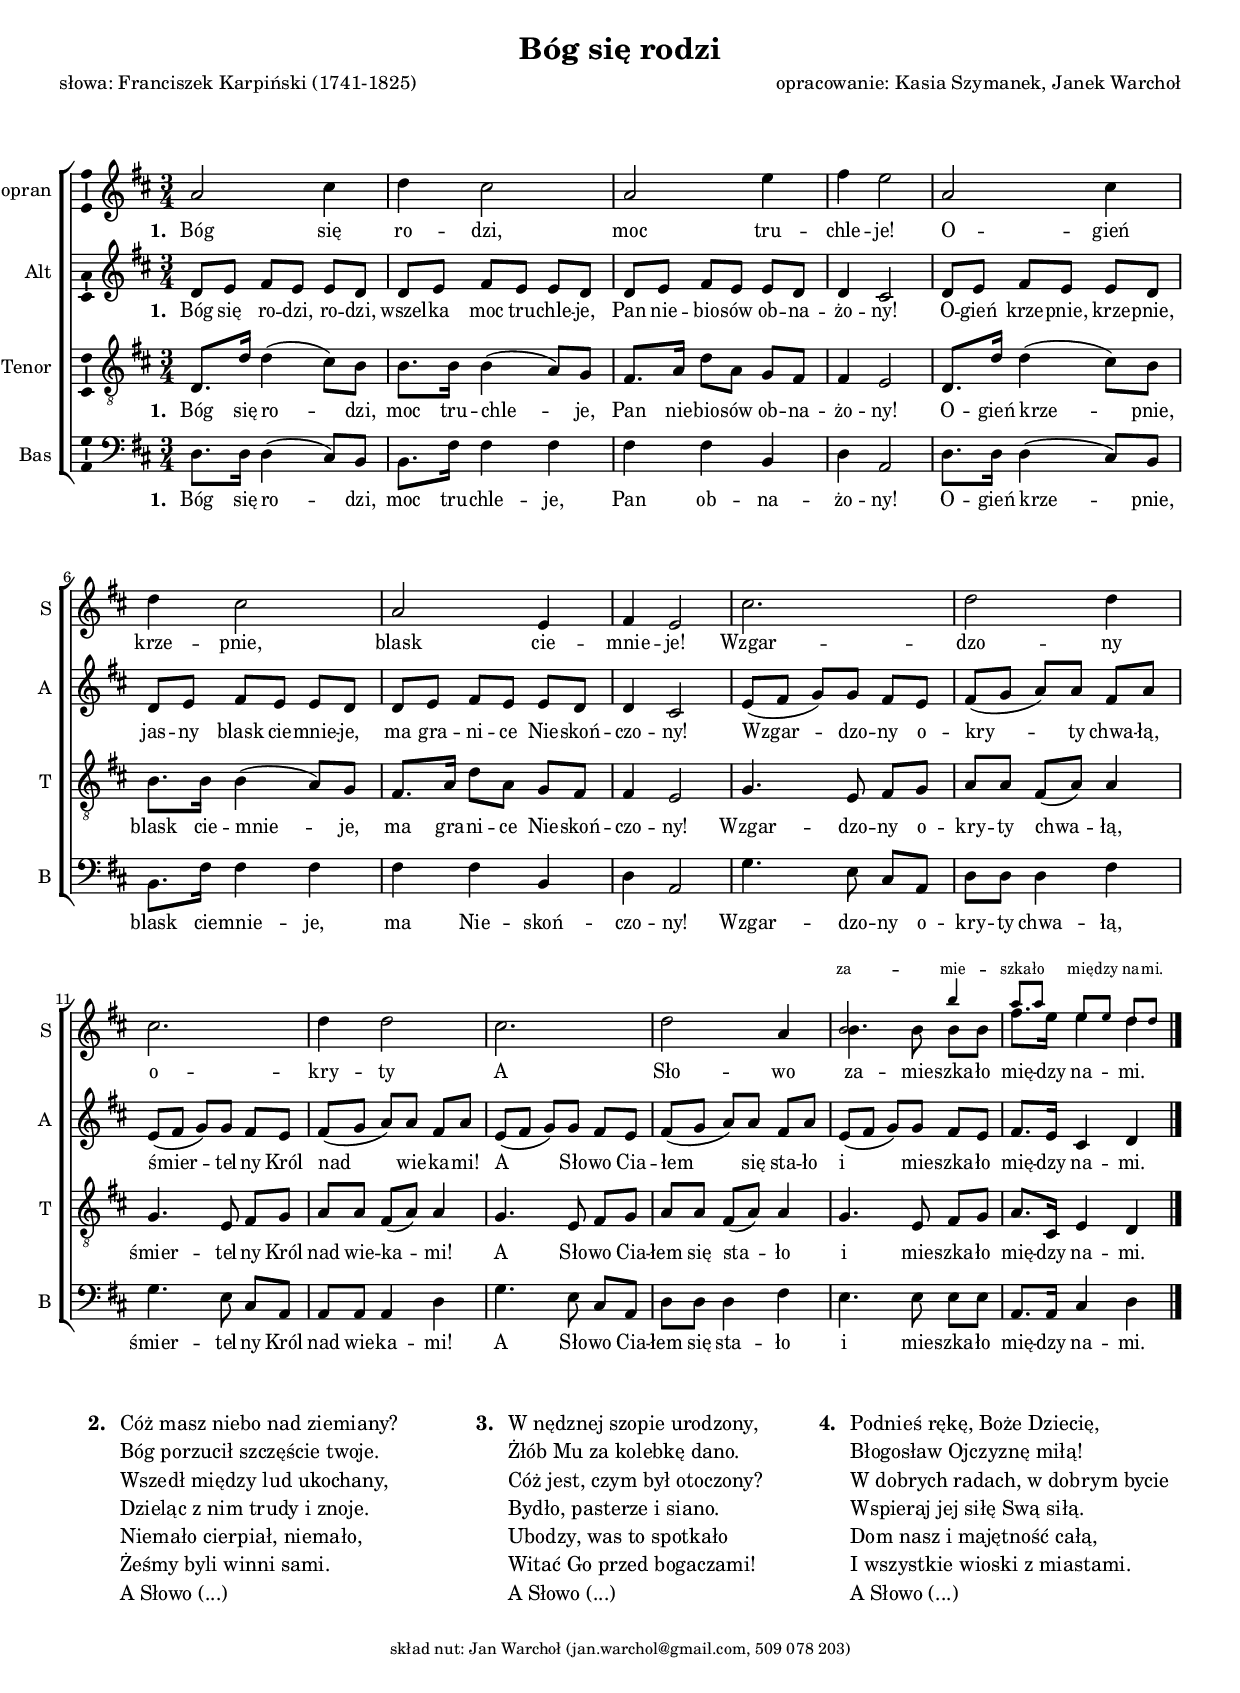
\version "2.19.0"
#(ly:set-option 'strokeadjust #t)

\header {
  title = "Bóg się rodzi"
  poet = "słowa: Franciszek Karpiński (1741-1825)"
  composer = "opracowanie: Kasia Szymanek, Janek Warchoł"
}

%--------------------------------MELODIA
metrumitp = {
  \key d \major
  \time 3/4
  \set Timing.beamExceptions = #'()
  \tempo ""
}
melodiaSopranu =
\relative f' {
  \metrumitp
  a2 cis4 |
  d4 cis2 |
  a2 e'4 |
  fis4 e2 |
  a,2 cis4 |
  d4 cis2 |
  a2 e4 |
  fis4 e2 |
  cis'2. |
  d2 d4 |
  \break
  cis2. |
  d4 d2 |
  cis2. |
  d2 a4 |
  <<
    {
      b4. b8 b b |
      fis'8. e16 e4 d |
    }
    \new Voice = sopranPierwszy {
      \voiceOne
      \set fontSize = #-2
      b2 b'4 |
      a8 a e e d d |
    }
    \new Lyrics \with { alignAboveContext = sopran }
    \lyricsto sopranPierwszy \lyricmode {
      \set fontSize = #-2
      za -- mie -- szka -- ło mię -- dzy na -- mi.
    }
  >>
  \bar "|."
}

melodiaAltu =
\relative f' {
  \metrumitp
  \repeat unfold 2 {
    d8 e fis e e d |
    d8 e fis e e d |
    d8 e fis e e d |
    d4 cis2 |
  }
  \repeat unfold 3 {
    e8( fis g) g fis e |
    fis8( g a) a fis a |
  }
  e8( fis g) g fis e |
  fis8. e16 cis4 d |
  \bar "|."
}

melodiaTenorow =
\relative f {
  \metrumitp
  \repeat unfold 2 {
    d8. d'16 d4( cis8) b |
    b8. b16 b4( a8) g |
    fis8. a16 d8 a g fis |
    fis4 e2 |
  }
  \repeat unfold 3 {
    g4. e8 fis g |
    a8 a fis( a) a4 |
  }
  g4. e8 fis g |
  a8. cis,16 e4 d |
  \bar "|."
}

melodiaBasow =
\relative f {
  \metrumitp
  \repeat unfold 2 {
    d8. d16 d4( cis8) b |
    b8. fis'16 fis4 fis |
    fis4 fis b, |
    d4 a2 |
  }
  g'4. e8 cis a |
  d8 d d4 fis |
  g4. e8 cis a |
  a8 a a4 d |
  g4. e8 cis a |
  d8 d d4 fis |
  e4. e8 e e |
  a,8. a16 cis4 d |
  \bar "|."
}
akordy = \chordmode {
}

%--------------------------------SŁOWA

wzgardzony = \lyricmode {
  Wzgar -- dzo -- ny o -- kry -- ty chwa -- łą,
  śmier -- tel -- ny Król nad wie -- ka -- mi!
  A Sło -- wo Cia -- łem się sta -- ło
  i mie -- szka -- ło mię -- dzy na -- mi.
  i mie -- szka -- ło mię -- dzy na -- mi.
}

tekstSopranu = \lyricmode {
  \set stanza = "1. "
  Bóg się ro -- dzi, moc  tru -- chle -- je!
  O -- gień krze -- pnie, blask cie -- mnie -- je!
  Wzgar -- dzo -- ny o -- kry -- ty
  A Sło -- wo
  za -- mie -- szka -- ło mię -- dzy na -- mi.
}
tekstAltu = \lyricmode {
  \set stanza = "1. "
  Bóg się ro -- dzi, ro -- dzi, wszel -- ka moc  tru -- chle -- je,
  Pan nie -- bio -- sów ob -- na -- żo -- ny!
  O -- gień krze -- pnie,  krze -- pnie, jas -- ny blask cie -- mnie -- je,
  ma gra -- ni -- ce Nie -- skoń -- czo -- ny!
  \wzgardzony
}
tekstTenorow = \lyricmode {
  \set stanza = "1. "
  Bóg się ro -- dzi, moc  tru -- chle -- je,
  Pan nie -- bio -- sów ob -- na -- żo -- ny!
  O -- gień krze -- pnie, blask cie -- mnie -- je,
  ma gra -- ni -- ce Nie -- skoń -- czo -- ny!
  \wzgardzony
}
tekstBasow = \lyricmode {
  \set stanza = "1. "
  Bóg się ro -- dzi, moc  tru -- chle -- je,
  Pan ob -- na -- żo -- ny!
  O -- gień krze -- pnie, blask cie -- mnie -- je,
  ma Nie -- skoń -- czo -- ny!
  \wzgardzony
}

zwrotkaII = \markup \column {
  "Cóż masz niebo nad ziemiany? "
  "Bóg porzucił szczęście twoje."
  "Wszedł między lud ukochany,"
  "Dzieląc z nim trudy i znoje."
  "Niemało cierpiał, niemało,"
  "Żeśmy byli winni sami."
  "A Słowo (...)"
}
zwrotkaIII = \markup \column {
  "W nędznej szopie urodzony, "
  "Żłób Mu za kolebkę dano."
  "Cóż jest, czym był otoczony?"
  "Bydło, pasterze i siano."
  "Ubodzy, was to spotkało"
  "Witać Go przed bogaczami!"
  "A Słowo (...)"
}
zwrotkaIV = \markup \column {
  "Podnieś rękę, Boże Dziecię,"
  "Błogosław Ojczyznę miłą!"
  "W dobrych radach, w dobrym bycie"
  "Wspieraj jej siłę Swą siłą."
  "Dom nasz i majętność całą,"
  "I wszystkie wioski z miastami."
  "A Słowo (...)"
}
zwrotkaV = \markup {
}

%--------------------------------USTAWIENIA

#(set-global-staff-size 16.5)

\paper {
  indent = 2 \mm
  system-count = 3
  short-indent = 2 \mm
  %left-margin = 15 \mm
  %right-margin = 15 \mm
  top-markup-spacing #'basic-distance = 8
  markup-system-spacing #'basic-distance = 18
  system-system-spacing #'basic-distance = 18
  system-system-spacing #'padding = 1
  score-markup-spacing #'basic-distance = 15
  %ragged-last-bottom = ##f
}

#(define powiekszenie-zwrotek '(1.05 . 1.1))
#(define interlinia '(baseline-skip . 3)) % 3 is Lily default
odstepMiedzyZwrotkami = \markup \vspace #2
odstepOdNumeruDoZwrotki = \markup \hspace #1

\layout {
  \override LyricText #'stencil =
  #(lambda (grob)
     (ly:stencil-scale (lyric-text::print grob) 0.9 1))
}

%--------------------------------STRUKTURA

\score {
  \new ChoirStaff <<
    \new ChordNames {
      \germanChords
      \set chordNameLowercaseMinor = ##t
      \akordy
    }
    \new Staff = sopran {
      \clef treble
      \set Staff.instrumentName = "Sopran "
      \set Staff.shortInstrumentName = "S "
      \new Voice = sopran
      \with { \consists "Ambitus_engraver" } {
        \set Staff.midiInstrument = "clarinet"
        \dynamicUp
        \tupletUp
        \melodiaSopranu
      }
    }
    \new Lyrics \lyricsto sopran \tekstSopranu

    \new Staff = alt
    \with { \consists "Ambitus_engraver" } {
      \clef treble
      \set Staff.instrumentName = "Alt "
      \set Staff.shortInstrumentName = "A "
      \new Voice = alt {
        \set Staff.midiInstrument = "clarinet"
        \dynamicUp
        \tupletUp
        \melodiaAltu
      }
    }
    \new Lyrics \lyricsto alt \tekstAltu

    \new Staff = tenor
    \with { \consists "Ambitus_engraver" } {
      \clef "treble_8"
      \set Staff.instrumentName = "Tenor "
      \set Staff.shortInstrumentName = "T "
      \new Voice = tenor {
        \set Staff.midiInstrument = "clarinet"
        \dynamicUp
        \tupletUp
        \melodiaTenorow
      }
    }
    \new Lyrics \lyricsto tenor \tekstTenorow

    \new Staff = bas
    \with { \consists "Ambitus_engraver" } {
      \clef bass
      \set Staff.instrumentName = "Bas "
      \set Staff.shortInstrumentName = "B "
      \new Voice = bas {
        \set Staff.midiInstrument = "clarinet"
        \dynamicUp
        \tupletUp
        \melodiaBasow
      }
    }
    \new Lyrics \lyricsto bas \tekstBasow
  >>
  \layout {
  }
  \midi {
    \tempo 4=85
  }
}

\markup {
  \fill-line {
    \scale #powiekszenie-zwrotek {
      \null

      \override #interlinia
      \line {
        \bold
        "2."
        \odstepOdNumeruDoZwrotki
        \zwrotkaII
      }

      \null

      \override #interlinia
      \line {
        \bold
        "3."
        \odstepOdNumeruDoZwrotki
        \zwrotkaIII
      }

      \null

      \override #interlinia
      \line {
        \bold
        "4."
        \odstepOdNumeruDoZwrotki
        \zwrotkaIV
      }

      \null
    }
  }
}

%--------------------------------STOPKA

\paper {
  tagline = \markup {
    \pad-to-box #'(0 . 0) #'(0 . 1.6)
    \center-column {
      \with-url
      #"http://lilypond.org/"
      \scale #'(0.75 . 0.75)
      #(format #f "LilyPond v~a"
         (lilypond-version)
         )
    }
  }

  oddFooterMarkup = \markup {
    \override #'(baseline-skip . 1)
    \column {
      \fill-line {
        %% Copyright header field only on first page in each bookpart.
        \on-the-fly #part-first-page {
          \override #'(baseline-skip . 2)
          \center-column {
            \scale #'(1 . 1)
            \fromproperty #'header:copyright
            \scale #'(0.85 . 0.85)
            "skład nut: Jan Warchoł (jan.warchol@gmail.com, 509 078 203)"
          }
        }
      }
      \fill-line {
        %% Tagline header field only on last page in the book.
        \on-the-fly #last-page \fromproperty #'header:tagline
      }
    }
  }
}
